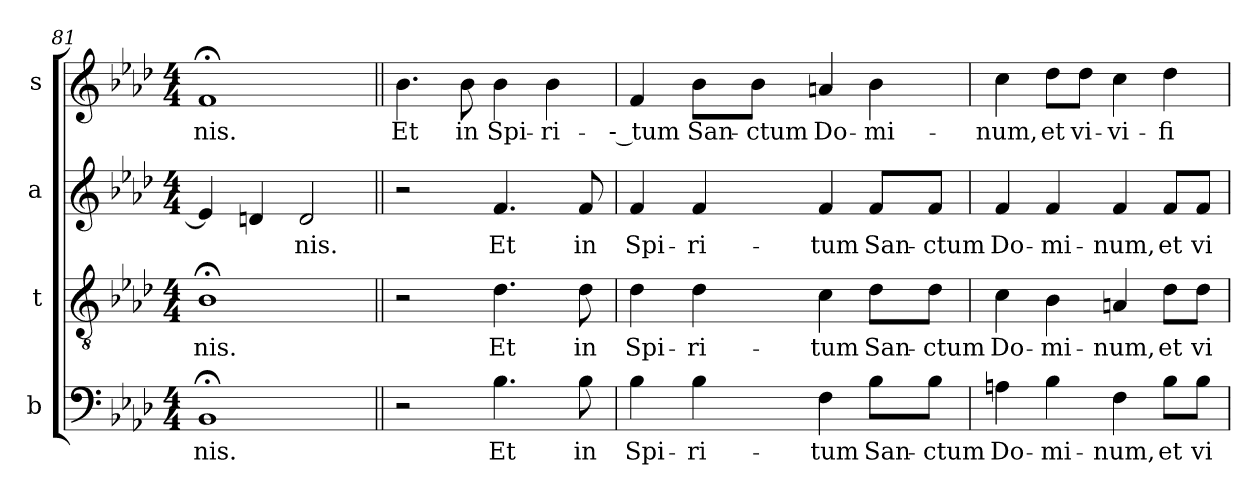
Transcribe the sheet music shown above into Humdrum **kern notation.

**kern	**text	**kern	**text	**kern	**text	**kern	**text
*part4	*part4	*part3	*part3	*part2	*part2	*part1	*part1
*staff4	*staff4	*staff3	*staff3	*staff2	*staff2	*staff1	*staff1
*I"b	*	*I"t	*	*I"a	*	*I"s	*
*clefF4	*	*clefGv2	*	*clefG2	*	*clefG2	*
*	*	*ITrd7c12	*	*	*	*	*
*k[b-e-a-d-]	*	*k[b-e-a-d-]	*	*k[b-e-a-d-]	*	*k[b-e-a-d-]	*
*f:	*	*f:	*	*f:	*	*f:	*
*M4/4	*	*M4/4	*	*M4/4	*	*M4/4	*
=81	=81	=81	=81	=81	=81	=81	=81
!	!LO:LY:b:color=#000000	!	!	!	!	!	!
!	!	!	!LO:LY:b:color=#000000	!	!	!	!
!	!	!	!	!	!	!	!LO:LY:b:color=#000000
*	*	*	*	*	*	*^	*
1BB-;i	-nis.	1BB-;i	-nis.	4e-i/]	.	1f;i	2ryy	-nis.
.	.	.	.	4dni/	.	.	.	.
*	*	*	*	*	*	*MM60	*	*
!	!	!	!	!	!LO:LY:b:color=#000000	!	!	!
.	.	.	.	2di/	-nis.	.	2ryy	.
*	*	*	*	*	*	*v	*v	*
=82||	=82||	=82||	=82||	=82||	=82||	=82||	=82||
*	*	*	*	*	*	*MM120	*
*	*	*	*	*	*	*^	*
!	!	!	!	!	!	!	!	!LO:LY:b:color=#000000
*	*	*	*	*	*	*v	*v	*
2r	.	2r	.	2r	.	4.b-i\	Et
!	!	!	!	!	!	!	!LO:LY:b:color=#000000
.	.	.	.	.	.	8b-i\	in
!	!LO:LY:b:color=#000000	!	!	!	!	!	!
!	!	!	!LO:LY:b:color=#000000	!	!	!	!
!	!	!	!	!	!LO:LY:b:color=#000000	!	!
!	!	!	!	!	!	!	!LO:LY:b:color=#000000
4.B-i\	Et	4.D-i\	Et	4.fi/	Et	4b-i\	Spi-
!	!	!	!	!	!	!	!LO:LY:b:color=#000000
.	.	.	.	.	.	4b-i\	-ri-
!	!LO:LY:b:color=#000000	!	!	!	!	!	!
!	!	!	!LO:LY:b:color=#000000	!	!	!	!
!	!	!	!	!	!LO:LY:b:color=#000000	!	!
8B-i\	in	8D-i\	in	8fi/	in	.	.
!!LO:PB:g=z
=83	=83	=83	=83	=83	=83	=83	=83
!	!LO:LY:b:color=#000000	!	!	!	!	!	!
!	!	!	!LO:LY:b:color=#000000	!	!	!	!
!	!	!	!	!	!LO:LY:b:color=#000000	!	!
!	!	!	!	!	!	!	!LO:LY:b:color=#000000
4B-i\	Spi-	4D-i\	Spi-	4fi/	Spi-	4fi/	-- tum
!	!LO:LY:b:color=#000000	!	!	!	!	!	!
!	!	!	!LO:LY:b:color=#000000	!	!	!	!
!	!	!	!	!	!LO:LY:b:color=#000000	!	!
!	!	!	!	!	!	!	!LO:LY:b:color=#000000
4B-i\	-ri-	4D-i\	-ri-	4fi/	-ri-	8b-i\L	San-
!	!	!	!	!	!	!	!LO:LY:b:color=#000000
.	.	.	.	.	.	8b-i\J	-ctum
!	!LO:LY:b:color=#000000	!	!	!	!	!	!
!	!	!	!LO:LY:b:color=#000000	!	!	!	!
!	!	!	!	!	!LO:LY:b:color=#000000	!	!
!	!	!	!	!	!	!	!LO:LY:b:color=#000000
4Fi\	-tum	4Ci\	-tum	4fi/	-tum	4ani/	Do-
!	!LO:LY:b:color=#000000	!	!	!	!	!	!
!	!	!	!LO:LY:b:color=#000000	!	!	!	!
!	!	!	!	!	!LO:LY:b:color=#000000	!	!
!	!	!	!	!	!	!	!LO:LY:b:color=#000000
8B-i\L	San-	8D-i\L	San-	8fi/L	San-	4b-i\	-mi-
!	!LO:LY:b:color=#000000	!	!	!	!	!	!
!	!	!	!LO:LY:b:color=#000000	!	!	!	!
!	!	!	!	!	!LO:LY:b:color=#000000	!	!
8B-i\J	-ctum	8D-i\J	-ctum	8fi/J	-ctum	.	.
=84	=84	=84	=84	=84	=84	=84	=84
!	!LO:LY:b:color=#000000	!	!	!	!	!	!
!	!	!	!LO:LY:b:color=#000000	!	!	!	!
!	!	!	!	!	!LO:LY:b:color=#000000	!	!
!	!	!	!	!	!	!	!LO:LY:b:color=#000000
4Ani\	Do-	4Ci\	Do-	4fi/	Do-	4cci\	-num,
!	!LO:LY:b:color=#000000	!	!	!	!	!	!
!	!	!	!LO:LY:b:color=#000000	!	!	!	!
!	!	!	!	!	!LO:LY:b:color=#000000	!	!
!	!	!	!	!	!	!	!LO:LY:b:color=#000000
4B-i\	-mi-	4BB-i\	-mi-	4fi/	-mi-	8dd-i\L	et
!	!	!	!	!	!	!	!LO:LY:b:color=#000000
.	.	.	.	.	.	8dd-i\J	vi-
!	!LO:LY:b:color=#000000	!	!	!	!	!	!
!	!	!	!LO:LY:b:color=#000000	!	!	!	!
!	!	!	!	!	!LO:LY:b:color=#000000	!	!
!	!	!	!	!	!	!	!LO:LY:b:color=#000000
4Fi\	-num,	4AAni/	-num,	4fi/	-num,	4cci\	-vi-
!	!LO:LY:b:color=#000000	!	!	!	!	!	!
!	!	!	!LO:LY:b:color=#000000	!	!	!	!
!	!	!	!	!	!LO:LY:b:color=#000000	!	!
!	!	!	!	!	!	!	!LO:LY:b:color=#000000
8B-i\L	et	8D-i\L	et	8fi/L	et	4dd-i\	-fi-
!	!LO:LY:b:color=#000000	!	!	!	!	!	!
!	!	!	!LO:LY:b:color=#000000	!	!	!	!
!	!	!	!	!	!LO:LY:b:color=#000000	!	!
8B-i\J	vi-	8D-i\J	vi-	8fi/J	vi-	.	.
=	=	=	=	=	=	=	=
*-	*-	*-	*-	*-	*-	*-	*-
